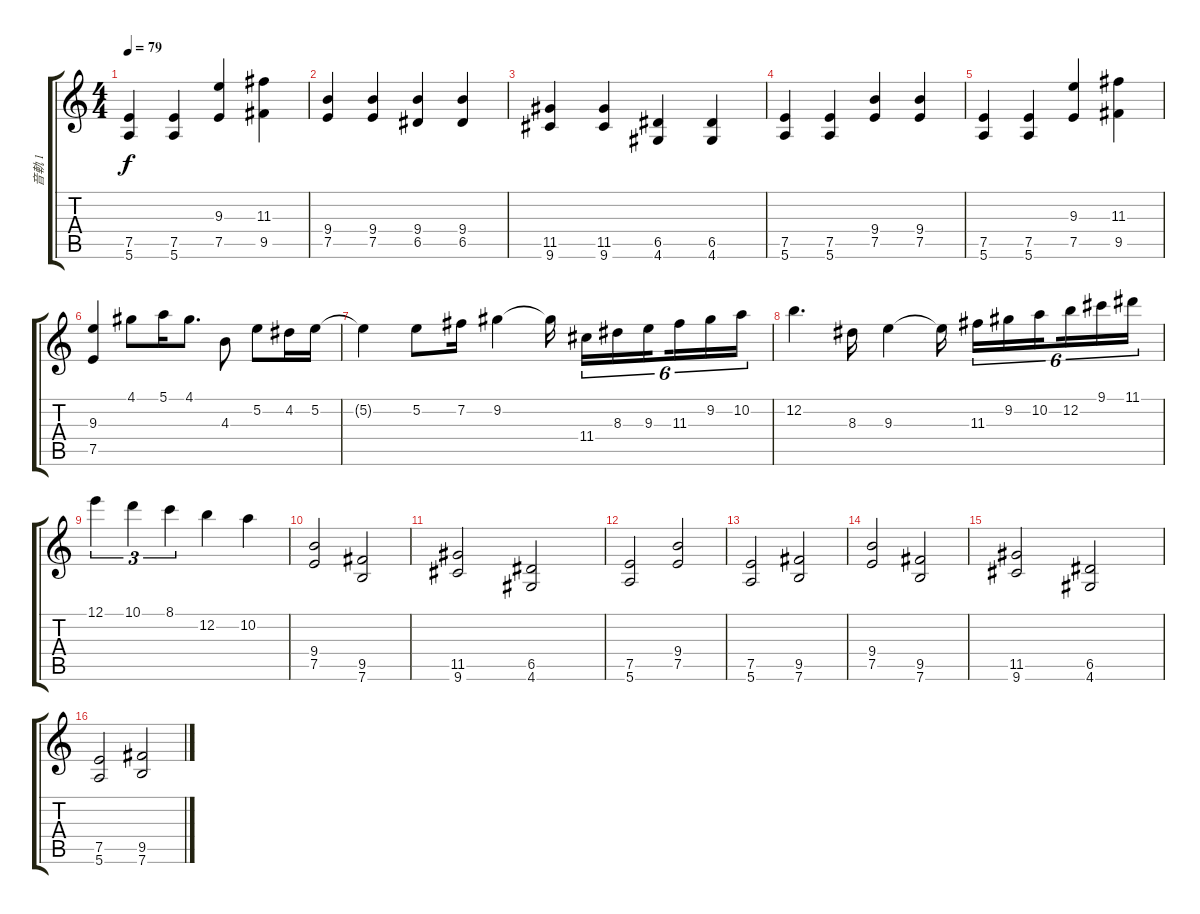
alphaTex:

\track ("音軌 1" "音軌 1") {instrument overdrivenguitar}
\staff {score tabs}
\tuning (E4 B3 G3 D3 A2 E2) {hide}
\ts (4 4)
\tempo 79
\clef g2
\ks c
(7.5 5.6).4{dy f} (7.5 5.6).4 (9.3 7.5).4 (11.3 9.5).4 |
(9.4 7.5).4 (9.4 7.5).4 (9.4 6.5).4 (9.4 6.5).4 |
(11.5 9.6).4 (11.5 9.6).4 (6.5 4.6).4 (6.5 4.6).4 |
(7.5 5.6).4 (7.5 5.6).4 (9.4 7.5).4 (9.4 7.5).4 |
(7.5 5.6).4 (7.5 5.6).4 (9.3 7.5).4 (11.3 9.5).4 |
(9.3 7.5).4 4.1.8 5.1.16 4.1.8{d} 4.3.8 5.2.8 4.2.16 5.2.16 |
5.2{t}.4 5.2.8 7.2.16 9.2.4 9.2{t}.16 11.4.16{tu (6 4)} 8.3.16{tu (6 4)} 9.3.16{tu (6 4) beam splitsecondary} 11.3.16{tu (6 4)} 9.2.16{tu (6 4)} 10.2.16{tu (6 4)} |
12.2.4{d} 8.3.16 9.3.4 9.3{t}.16 11.3.16{tu (6 4)} 9.2.16{tu (6 4)} 10.2.16{tu (6 4) beam splitsecondary} 12.2.16{tu (6 4)} 9.1.16{tu (6 4)} 11.1.16{tu (6 4)} |
12.1.4{tu (3 2)} 10.1.4{tu (3 2)} 8.1.4{tu (3 2)} 12.2.4 10.2.4 |
(9.4 7.5).2 (9.5 7.6).2 |
(11.5 9.6).2 (6.5 4.6).2 |
(7.5 5.6).2 (9.4 7.5).2 |
(7.5 5.6).2 (9.5 7.6).2 |
(9.4 7.5).2 (9.5 7.6).2 |
(11.5 9.6).2 (6.5 4.6).2 |
(7.5 5.6).2 (9.5 7.6).2
